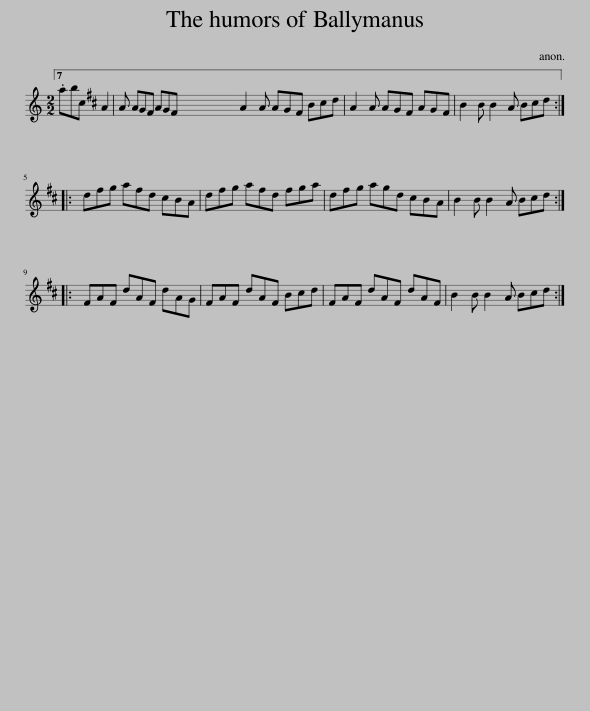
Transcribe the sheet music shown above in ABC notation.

X:1
L:1/8
M:2/2
I:linebreak $
K:C
V:1 treble
V:1
 .abc A2 A AG^F AGF | A2 A AG^F B^cd | A2 A AG^F AGF | B2 B B2 A B^cd ::$ d^fg afd ^cBA | %5
 d^fg afd fga | d^fg agd ^cBA | B2 B B2 A B^cd ::$ ^FAF dAF dAG | ^FAF dAF B^cd | %10
 ^FAF dAF dAF | B2 B B2 A B^cd :| %12
